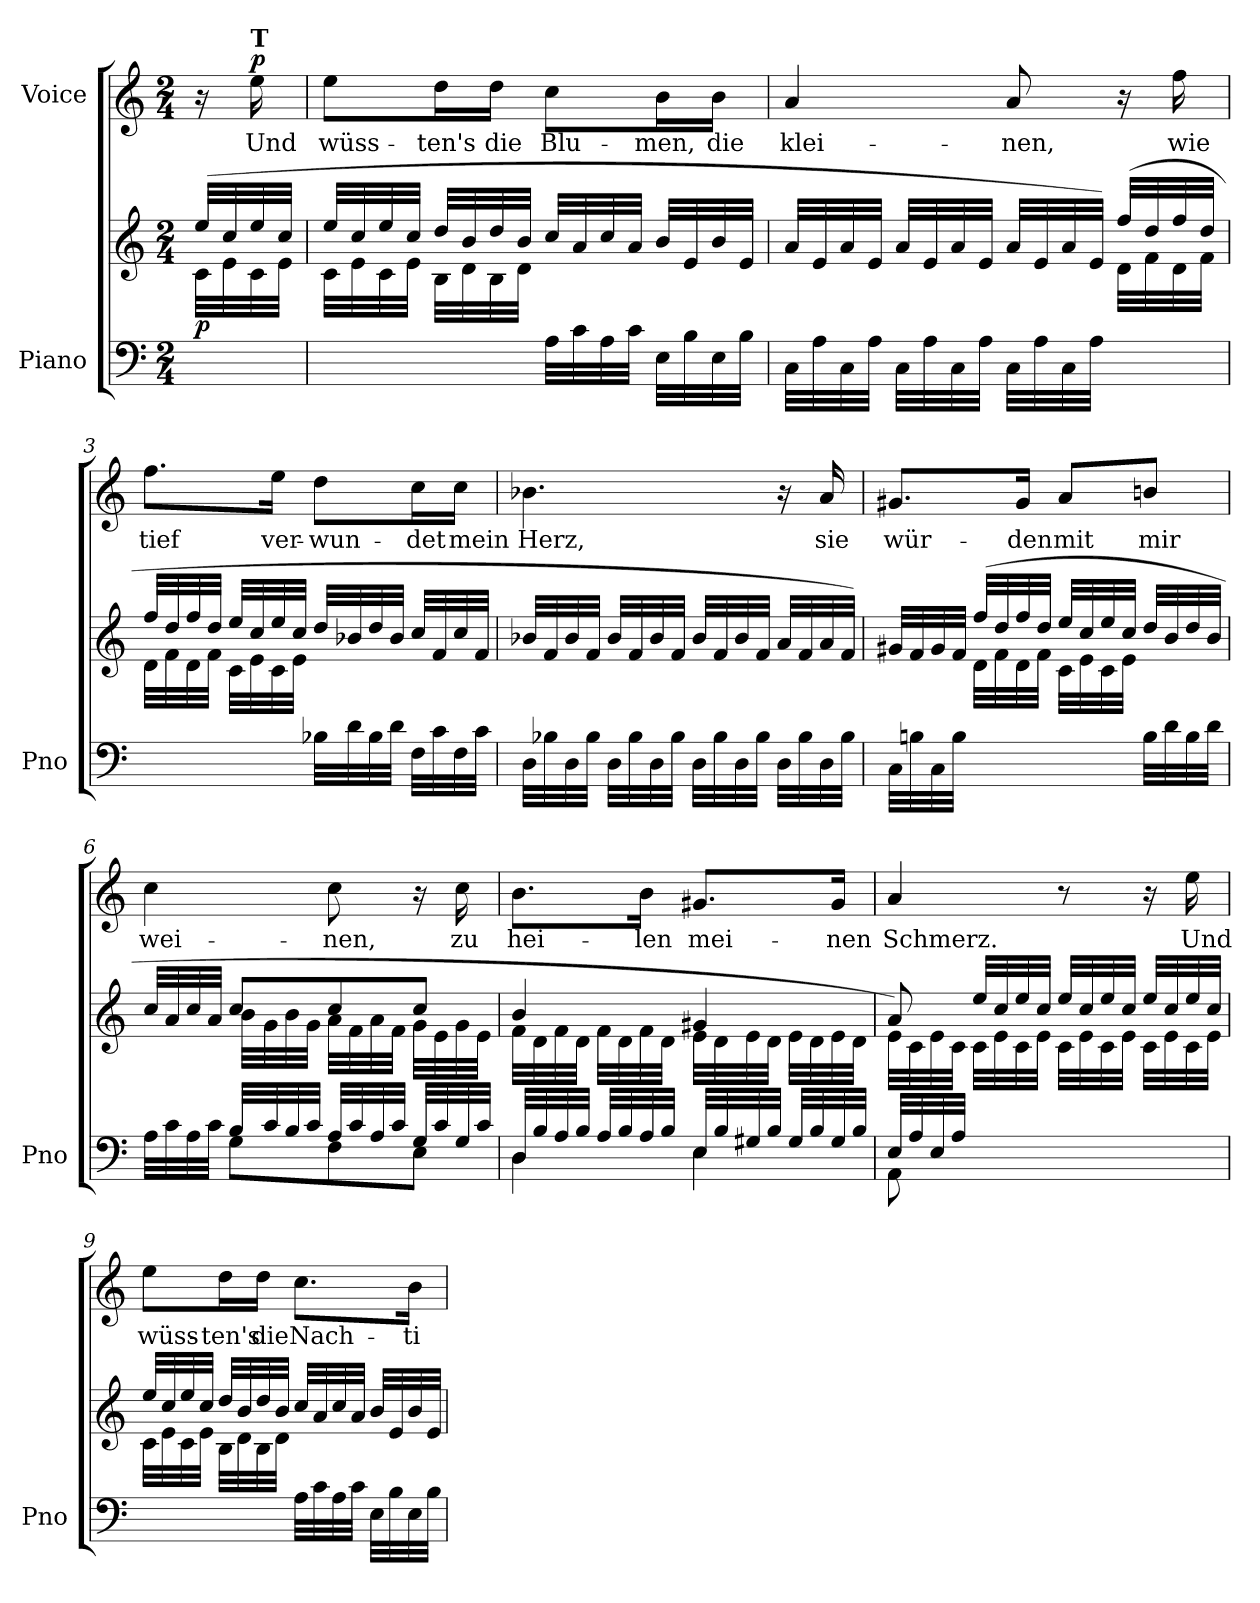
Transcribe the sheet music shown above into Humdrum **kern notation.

**kern	**kern	**dynam	**kern	**text	**dynam
*part2	*part2	*part2	*part1	*part1	*part1
*staff3	*staff2	*staff2/3	*staff1	*staff1	*staff1
*I"Piano	*	*	*I"Voice	*	*
*I'Pno	*	*	*	*	*
*clefF4	*clefG2	*	*clefG2	*	*
*k[]	*k[]	*	*k[]	*	*
*M2/4	*M2/4	*	*M2/4	*	*
=	=	=	=	=	=
*	*^	*	*	*	*
!	!	!	!LO:DY:a=2	!	!	!
8ryy	(32ee/LLL	(32c\LLL	p	16r	.	.
.	32cc/	32e\	.	.	.	.
!	!	!	!	!LO:TX:a:B:t=T	!	!
!	!	!	!	!	!LO:LY:b	!LO:DY:a
.	32ee/	32c\	.	16ee\	Und	p
.	32cc/JJJ	32e\JJJ	.	.	.	.
=1	=1	=1	=1	=1	=1	=1
!	!	!	!	!	!LO:LY:b	!
4ryy	32ee/LLL	32c\LLL	.	8ee\L	wüss-	.
.	32cc/	32e\	.	.	.	.
.	32ee/	32c\	.	.	.	.
.	32cc/JJJ	32e\JJJ	.	.	.	.
!	!	!	!	!	!LO:LY:b	!
.	32dd/LLL	32B\LLL	.	16dd\L	-ten's	.
.	32b/	32d\	.	.	.	.
!	!	!	!	!	!LO:LY:b	!
.	32dd/	32B\	.	16dd\JJ	die	.
.	32b/JJJ	32d\JJJ	.	.	.	.
!	!	!	!	!	!LO:LY:b	!
32A\LLL	32cc/LLL	4ryy	.	8cc\L	Blu-	.
32c\	32a/	.	.	.	.	.
32A\	32cc/	.	.	.	.	.
32c\JJJ	32a/JJJ	.	.	.	.	.
!	!	!	!	!	!LO:LY:b	!
32E\LLL	32b/LLL	.	.	16b\L	-men,	.
32B\	32e/	.	.	.	.	.
!	!	!	!	!	!LO:LY:b	!
32E\	32b/	.	.	16b\JJ	die	.
32B\JJJ	32e/JJJ	.	.	.	.	.
=2	=2	=2	=2	=2	=2	=2
!	!	!	!	!	!LO:LY:b	!
32C\LLL	32a/LLL	4.ryy	.	4a/	klei-	.
32A\	32e/	.	.	.	.	.
32C\	32a/	.	.	.	.	.
32A\JJJ	32e/JJJ	.	.	.	.	.
32C\LLL	32a/LLL	.	.	.	.	.
32A\	32e/	.	.	.	.	.
32C\	32a/	.	.	.	.	.
32A\JJJ	32e/JJJ	.	.	.	.	.
!	!	!	!	!	!LO:LY:b	!
32C\LLL	32a/LLL	.	.	8a/	-nen,	.
32A\	32e/	.	.	.	.	.
32C\	32a/	.	.	.	.	.
32A\JJJ)	32e/JJJ)	.	.	.	.	.
8ryy	(32ff/LLL	(32d\LLL	.	16r	.	.
.	32dd/	32f\	.	.	.	.
!	!	!	!	!	!LO:LY:b	!
.	32ff/	32d\	.	16ff\	wie	.
.	32dd/JJJ	32f\JJJ	.	.	.	.
!!LO:LB:g=z
=3	=3	=3	=3	=3	=3	=3
!	!	!	!	!	!LO:LY:b	!
4ryy	32ff/LLL	32d\LLL	.	8.ff\L	tief	.
.	32dd/	32f\	.	.	.	.
.	32ff/	32d\	.	.	.	.
.	32dd/JJJ	32f\JJJ	.	.	.	.
.	32ee/LLL	32c\LLL	.	.	.	.
.	32cc/	32e\	.	.	.	.
!	!	!	!	!	!LO:LY:b	!
.	32ee/	32c\	.	16ee\Jk	ver-	.
.	32cc/JJJ	32e\JJJ	.	.	.	.
!	!	!	!	!	!LO:LY:b	!
32B-X\LLL	32dd/LLL	4ryy	.	8dd\L	-wun-	.
32d\	32b-X/	.	.	.	.	.
32B-\	32dd/	.	.	.	.	.
32d\JJJ	32b-/JJJ	.	.	.	.	.
!	!	!	!	!	!LO:LY:b	!
32F\LLL	32cc/LLL	.	.	16cc\L	-det	.
32c\	32f/	.	.	.	.	.
!	!	!	!	!	!LO:LY:b	!
32F\	32cc/	.	.	16cc\JJ	mein	.
32c\JJJ	32f/JJJ	.	.	.	.	.
*	*v	*v	*	*	*	*
=4	=4	=4	=4	=4	=4
!	!	!	!	!LO:LY:b	!
32D\LLL	32b-X/LLL	.	4.b-X\	Herz,	.
32B-X\	32f/	.	.	.	.
32D\	32b-/	.	.	.	.
32B-\JJJ	32f/JJJ	.	.	.	.
32D\LLL	32b-/LLL	.	.	.	.
32B-\	32f/	.	.	.	.
32D\	32b-/	.	.	.	.
32B-\JJJ	32f/JJJ	.	.	.	.
32D\LLL	32b-/LLL	.	.	.	.
32B-\	32f/	.	.	.	.
32D\	32b-/	.	.	.	.
32B-\JJJ	32f/JJJ	.	.	.	.
32D\LLL	32a/LLL	.	16r	.	.
32B-\	32f/	.	.	.	.
!	!	!	!	!LO:LY:b	!
32D\	32a/	.	16a/	sie	.
32B-\JJJ	32f/JJJ)	.	.	.	.
=5	=5	=5	=5	=5	=5
*	*^	*	*	*	*
!	!	!	!	!	!LO:LY:b	!
32C\LLL	32g#X/LLL	8ryy	.	8.g#X/L	wür-	.
32Bn\	32f/	.	.	.	.	.
32C\	32g#/	.	.	.	.	.
32B\JJJ)	32f/JJJ	.	.	.	.	.
4ryy	(32ff/LLL	(32d\LLL	.	.	.	.
.	32dd/	32f\	.	.	.	.
!	!	!	!	!	!LO:LY:b	!
.	32ff/	32d\	.	16g#/Jk	-den	.
.	32dd/JJJ	32f\JJJ	.	.	.	.
!	!	!	!	!	!LO:LY:b	!
.	32ee/LLL	32c\LLL	.	8a/L	mit	.
.	32cc/	32e\	.	.	.	.
.	32ee/	32c\	.	.	.	.
.	32cc/JJJ	32e\JJJ	.	.	.	.
!	!	!	!	!	!LO:LY:b	!
32B\LLL	32dd/LLL	8ryy	.	8bn/J	mir	.
32d\	32b/	.	.	.	.	.
32B\	32dd/	.	.	.	.	.
32d\JJJ	32b/JJJ	.	.	.	.	.
!!LO:LB:g=z
=6	=6	=6	=6	=6	=6	=6
*^	*	*	*	*	*	*
!	!	!	!	!	!	!LO:LY:b	!
32A\LLL	8ryy	32cc/LLL	8ryy	.	4cc\	wei-	.
32c\	.	32a/	.	.	.	.	.
32A\	.	32cc/	.	.	.	.	.
32c\JJJ	.	32a/JJJ	.	.	.	.	.
32B/LLL	8G\L	8cc/L	32b\LLL	.	.	.	.
32c/	.	.	32g\	.	.	.	.
32B/	.	.	32b\	.	.	.	.
32c/JJJ	.	.	32g\JJJ	.	.	.	.
!	!	!	!	!	!	!LO:LY:b	!
32A/LLL	8F\	8cc/	32a\LLL	.	8cc\	-nen,	.
32c/	.	.	32f\	.	.	.	.
32A/	.	.	32a\	.	.	.	.
32c/JJJ	.	.	32f\JJJ	.	.	.	.
32G/LLL	8E\J	8cc/J	32g\LLL	.	16r	.	.
32c/	.	.	32e\	.	.	.	.
!	!	!	!	!	!	!LO:LY:b	!
32G/	.	.	32g\	.	16cc\	zu	.
32c/JJJ	.	.	32e\JJJ	.	.	.	.
=7	=7	=7	=7	=7	=7	=7	=7
!	!	!	!	!	!	!LO:LY:b	!
32D/LLL	4D\	4b/	32f\LLL	.	8.b\L	hei-	.
32B/	.	.	32d\	.	.	.	.
32A/	.	.	32f\	.	.	.	.
32B/JJJ	.	.	32d\JJJ	.	.	.	.
32A/LLL	.	.	32f\LLL	.	.	.	.
32B/	.	.	32d\	.	.	.	.
!	!	!	!	!	!	!LO:LY:b	!
32A/	.	.	32f\	.	16b\Jk	-len	.
32B/JJJ	.	.	32d\JJJ	.	.	.	.
!	!	!	!	!	!	!LO:LY:b	!
32E/LLL	4E\	4g#X/	32e\LLL	.	8.g#X/L	mei-	.
32B/	.	.	32d\	.	.	.	.
32G#X/	.	.	32e\	.	.	.	.
32B/JJJ	.	.	32d\JJJ	.	.	.	.
32G#/LLL	.	.	32e\LLL	.	.	.	.
32B/	.	.	32d\	.	.	.	.
!	!	!	!	!	!	!LO:LY:b	!
32G#/	.	.	32e\	.	16g#/Jk	-nen	.
32B/JJJ	.	.	32d\JJJ	.	.	.	.
=8	=8	=8	=8	=8	=8	=8	=8
*	*	*	*^	*	*	*	*
!	!	!	!	!	!	!	!LO:LY:b	!
32E/LLL	8AA\	8a/)	32e\LLL	8ryy	.	4a/	Schmerz.	.
32A/	.	.	32c\	.	.	.	.	.
32E/	.	.	32e\	.	.	.	.	.
32A/JJJ)	.	.	32c\JJJ	.	.	.	.	.
4.ryy	4.ryy	32ee/LLL	4.ryy	32c\LLL	.	.	.	.
.	.	32cc/	.	32e\	.	.	.	.
.	.	32ee/	.	32c\	.	.	.	.
.	.	32cc/JJJ	.	32e\JJJ	.	.	.	.
.	.	32ee/LLL	.	32c\LLL	.	8r	.	.
.	.	32cc/	.	32e\	.	.	.	.
.	.	32ee/	.	32c\	.	.	.	.
.	.	32cc/JJJ	.	32e\JJJ	.	.	.	.
.	.	32ee/LLL	.	32c\LLL	.	16r	.	.
.	.	32cc/	.	32e\	.	.	.	.
!	!	!	!	!	!	!	!LO:LY:b	!
.	.	32ee/	.	32c\	.	16ee\	Und	.
.	.	32cc/JJJ	.	32e\JJJ	.	.	.	.
*v	*v	*	*	*	*	*	*	*
!!LO:LB:g=z
=9	=9	=9	=9	=9	=9	=9	=9
!	!	!	!	!	!	!LO:LY:b	!
*	*	*v	*v	*	*	*	*
4ryy	32ee/LLL	32c\LLL	.	8ee\L	wüss-	.
.	32cc/	32e\	.	.	.	.
.	32ee/	32c\	.	.	.	.
.	32cc/JJJ	32e\JJJ	.	.	.	.
!	!	!	!	!	!LO:LY:b	!
.	32dd/LLL	32B\LLL	.	16dd\L	-ten's	.
.	32b/	32d\	.	.	.	.
!	!	!	!	!	!LO:LY:b	!
.	32dd/	32B\	.	16dd\JJ	die	.
.	32b/JJJ	32d\JJJ	.	.	.	.
!	!	!	!	!	!LO:LY:b	!
32A\LLL	32cc/LLL	4ryy	.	8.cc\L	Nach-	.
32c\	32a/	.	.	.	.	.
32A\	32cc/	.	.	.	.	.
32c\JJJ	32a/JJJ	.	.	.	.	.
32E\LLL	32b/LLL	.	.	.	.	.
32B\	32e/	.	.	.	.	.
!	!	!	!	!	!LO:LY:b	!
32E\	32b/	.	.	16b\Jk	-ti-	.
32B\JJJ	32e/JJJ	.	.	.	.	.
*	*v	*v	*	*	*	*
=	=	=	=	=	=
*-	*-	*-	*-	*-	*-
